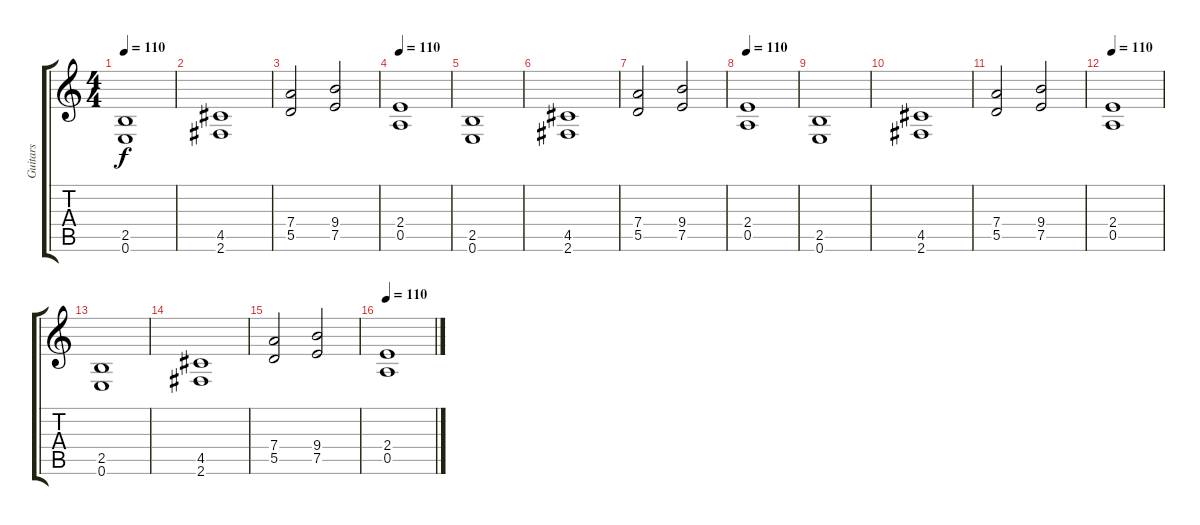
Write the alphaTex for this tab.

\track ("Guitars" "Guitars") {instrument distortionguitar}
\staff {score tabs}
\tuning (E4 B3 G3 D3 A2 E2) {hide}
\ts (4 4)
\tempo 110
\clef g2
\ks c
(2.5 0.6).1{dy f} |
(4.5 2.6).1 |
(7.4 5.5).2 (9.4 7.5).2 |
\tempo 110
(2.4 0.5).1 |
(2.5 0.6).1 |
(4.5 2.6).1 |
(7.4 5.5).2 (9.4 7.5).2 |
\tempo 110
(2.4 0.5).1 |
(2.5 0.6).1 |
(4.5 2.6).1 |
(7.4 5.5).2 (9.4 7.5).2 |
\tempo 110
(2.4 0.5).1 |
(2.5 0.6).1 |
(4.5 2.6).1 |
(7.4 5.5).2 (9.4 7.5).2 |
\tempo 110
(2.4 0.5).1
